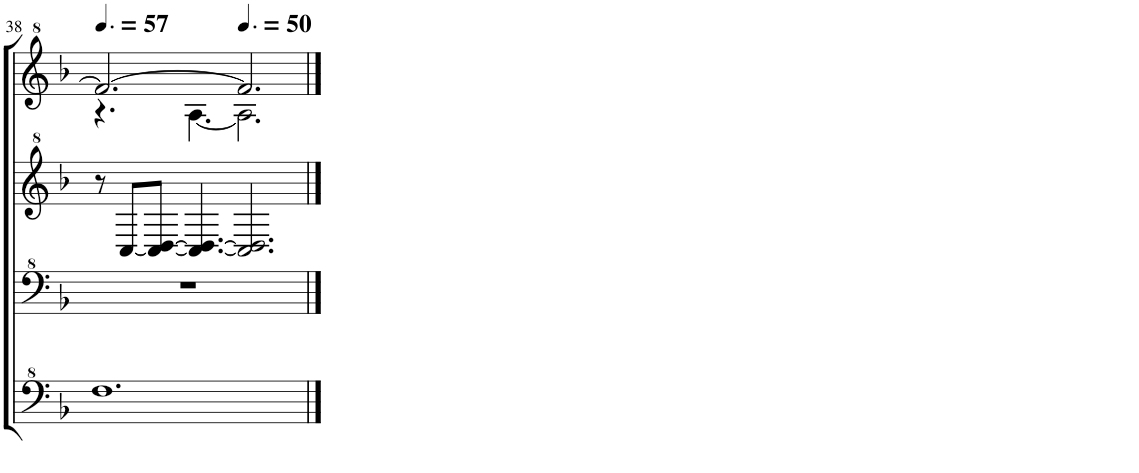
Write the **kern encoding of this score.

**kern	**kern	**kern	**kern
*part1	*part1	*part1	*part1
*staff4	*staff3	*staff2	*staff1
*I"Model III	*	*	*
!!LO:PB:g=z
*clefF^4	*clefF^4	*clefG^2	*clefG^2
*k[b-]	*k[b-]	*k[b-]	*k[b-]
*M12/8	*M12/8	*M12/8	*M12/8
*MM86	*MM86	*MM86	*MM86
=38	=38	=38	=38
*	*	*	*^
1.f	1.r	8r	2.ff/_	4.r
.	.	[8c/L	.	.
.	.	8c/_ [8d/J	.	.
.	.	4.c/_ 4.d/_	.	[4.a\
*	*	*	*MM75	*
.	.	2.c/] 2.d/]	2.ff/]	2.a\]
*	*	*	*v	*v
==	==	==	==
*-	*-	*-	*-
